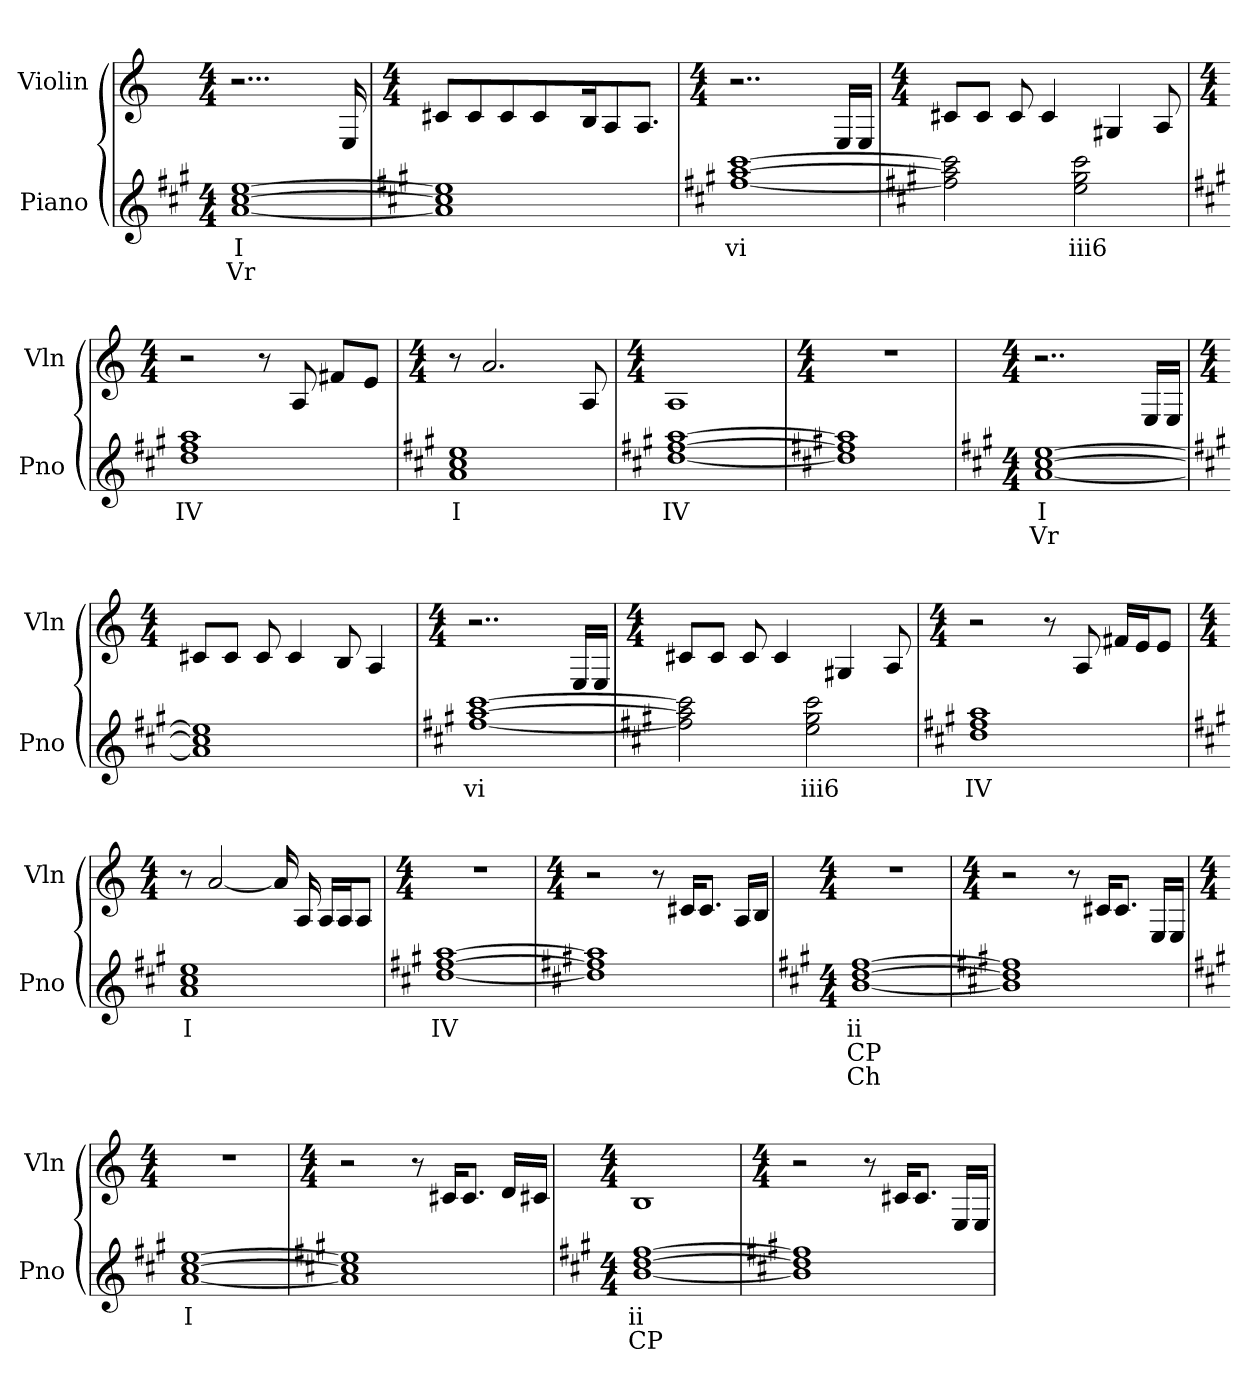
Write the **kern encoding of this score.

**kern	**text	**text	**text	**kern
*part2	*part2	*part2	*part2	*part1
*staff2	*staff2	*staff2	*staff2	*staff1
*I"Piano	*	*	*	*I"Violin
*I'Pno	*	*	*	*I'Vln
*k[f#c#g#]	*	*	*	*
*A:	*	*	*	*
*M4/4	*	*	*	*M4/4
=	=	=	=	=
[1a [1cc# [1ee	I	Vr	.	2...r
.	.	.	.	16E
=	=	=	=	=
*k[f#c#g#]	*	*	*	*
*A:	*	*	*	*
*	*	*	*	*M4/4
1a] 1cc#] 1ee]	.	.	.	8c#XL
.	.	.	.	8c#J
.	.	.	.	8c#
.	.	.	.	4c#
.	.	.	.	16BKL
.	.	.	.	8AJ
.	.	.	.	8.AJ
=	=	=	=	=
*k[f#c#g#]	*	*	*	*
*A:	*	*	*	*
*	*	*	*	*M4/4
[1ff# [1aa [1ccc#	vi	.	.	2..r
.	.	.	.	16ELL
.	.	.	.	16EJJ
=	=	=	=	=
*k[f#c#g#]	*	*	*	*
*A:	*	*	*	*
*	*	*	*	*M4/4
2ff#] 2aa] 2ccc#]	.	.	.	8c#XL
.	.	.	.	8c#J
.	.	.	.	8c#
.	.	.	.	4c#
2ee 2gg# 2ccc#	iii6	.	.	.
.	.	.	.	4G#X
.	.	.	.	8A
=	=	=	=	=
*k[f#c#g#]	*	*	*	*
*A:	*	*	*	*
*	*	*	*	*M4/4
1dd 1ff# 1aa	IV	.	.	2r
.	.	.	.	8r
.	.	.	.	8A
.	.	.	.	8f#XL
.	.	.	.	8eJ
=	=	=	=	=
*k[f#c#g#]	*	*	*	*
*A:	*	*	*	*
*	*	*	*	*M4/4
1a 1cc# 1ee	I	.	.	8r
.	.	.	.	2.a
.	.	.	.	8A
=	=	=	=	=
*k[f#c#g#]	*	*	*	*
*A:	*	*	*	*
*	*	*	*	*M4/4
[1dd [1ff# [1aa	IV	.	.	1A
=	=	=	=	=
*k[f#c#g#]	*	*	*	*
*A:	*	*	*	*
*	*	*	*	*M4/4
1dd] 1ff#] 1aa]	.	.	.	1r
=	=	=	=	=
*k[f#c#g#]	*	*	*	*
*A:	*	*	*	*
*M4/4	*	*	*	*M4/4
[1a [1cc# [1ee	I	Vr	.	2..r
.	.	.	.	16ELL
.	.	.	.	16EJJ
=	=	=	=	=
*k[f#c#g#]	*	*	*	*
*A:	*	*	*	*
*	*	*	*	*M4/4
1a] 1cc#] 1ee]	.	.	.	8c#XL
.	.	.	.	8c#J
.	.	.	.	8c#
.	.	.	.	4c#
.	.	.	.	8B
.	.	.	.	4A
=	=	=	=	=
*k[f#c#g#]	*	*	*	*
*A:	*	*	*	*
*	*	*	*	*M4/4
[1ff# [1aa [1ccc#	vi	.	.	2..r
.	.	.	.	16ELL
.	.	.	.	16EJJ
=	=	=	=	=
*k[f#c#g#]	*	*	*	*
*A:	*	*	*	*
*	*	*	*	*M4/4
2ff#] 2aa] 2ccc#]	.	.	.	8c#XL
.	.	.	.	8c#J
.	.	.	.	8c#
.	.	.	.	4c#
2ee 2gg# 2ccc#	iii6	.	.	.
.	.	.	.	4G#X
.	.	.	.	8A
=	=	=	=	=
*k[f#c#g#]	*	*	*	*
*A:	*	*	*	*
*	*	*	*	*M4/4
1dd 1ff# 1aa	IV	.	.	2r
.	.	.	.	8r
.	.	.	.	8A
.	.	.	.	16f#XLL
.	.	.	.	16eJ
.	.	.	.	8eJ
=	=	=	=	=
*k[f#c#g#]	*	*	*	*
*A:	*	*	*	*
*	*	*	*	*M4/4
1a 1cc# 1ee	I	.	.	8r
.	.	.	.	[2a
.	.	.	.	16a]
.	.	.	.	16A
.	.	.	.	16ALL
.	.	.	.	16AJ
.	.	.	.	8AJ
=	=	=	=	=
*k[f#c#g#]	*	*	*	*
*A:	*	*	*	*
*	*	*	*	*M4/4
[1dd [1ff# [1aa	IV	.	.	1r
=	=	=	=	=
*k[f#c#g#]	*	*	*	*
*A:	*	*	*	*
*	*	*	*	*M4/4
1dd] 1ff#] 1aa]	.	.	.	2r
.	.	.	.	8r
.	.	.	.	16c#XKL
.	.	.	.	8.c#J
.	.	.	.	16ALL
.	.	.	.	16BJJ
=	=	=	=	=
*k[f#c#g#]	*	*	*	*
*A:	*	*	*	*
*M4/4	*	*	*	*M4/4
[1b [1dd [1ff#	ii	CP	Ch	1r
=	=	=	=	=
*k[f#c#g#]	*	*	*	*
*A:	*	*	*	*
*	*	*	*	*M4/4
1b] 1dd] 1ff#]	.	.	.	2r
.	.	.	.	8r
.	.	.	.	16c#XKL
.	.	.	.	8.c#J
.	.	.	.	16ELL
.	.	.	.	16EJJ
=	=	=	=	=
*k[f#c#g#]	*	*	*	*
*A:	*	*	*	*
*	*	*	*	*M4/4
[1a [1cc# [1ee	I	.	.	1r
=	=	=	=	=
*k[f#c#g#]	*	*	*	*
*A:	*	*	*	*
*	*	*	*	*M4/4
1a] 1cc#] 1ee]	.	.	.	2r
.	.	.	.	8r
.	.	.	.	16c#XKL
.	.	.	.	8.c#J
.	.	.	.	16dLL
.	.	.	.	16c#XJJ
=	=	=	=	=
*k[f#c#g#]	*	*	*	*
*A:	*	*	*	*
*M4/4	*	*	*	*M4/4
[1b [1dd [1ff#	ii	CP	.	1B
=	=	=	=	=
*k[f#c#g#]	*	*	*	*
*A:	*	*	*	*
*	*	*	*	*M4/4
1b] 1dd] 1ff#]	.	.	.	2r
.	.	.	.	8r
.	.	.	.	16c#XKL
.	.	.	.	8.c#J
.	.	.	.	16ELL
.	.	.	.	16EJJ
=	=	=	=	=
*-	*-	*-	*-	*-
